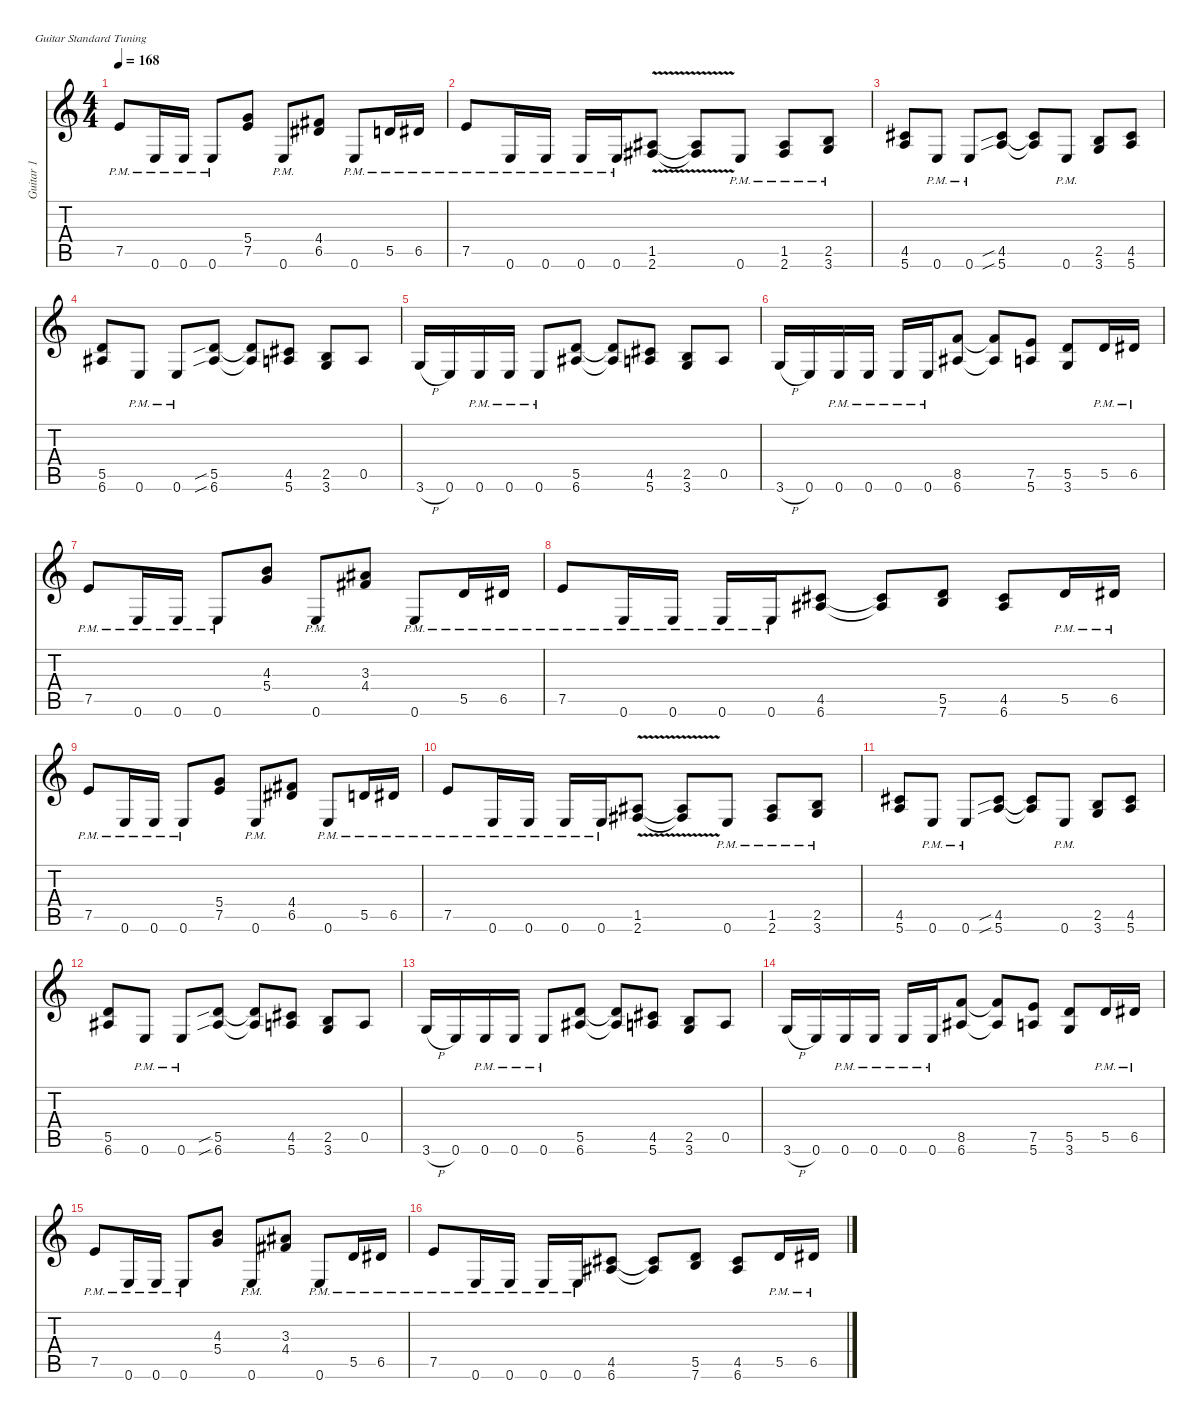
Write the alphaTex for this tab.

\defaultSystemsLayout 4
\hideDynamics
\bracketExtendMode nobrackets
\firstSystemTrackNameMode fullname
\otherSystemsTrackNameOrientation horizontal
\track ("Guitar 1" "dist.guit.") {defaultSystemsLayout 8 mute instrument distortionguitar}
\staff {score tabs}
\tuning (E4 B3 G3 D3 A2 E2)
\ts (4 4)
\tempo 168
\clef g2
\ks c
7.5{pm}.8{dy f beam Up} 0.6{pm}.16{beam Up} 0.6{pm}.16{beam Up} 0.6{pm}.8{beam Up} (5.4 7.5).8{beam Up} 0.6{pm}.8{beam Up} (4.4{acc #} 6.5{acc #}).8{beam Up} 0.6{pm}.8{beam Up} 5.5{pm}.16{beam Up} 6.5{pm acc #}.16{beam Up} |
7.5{pm}.8{beam Up} 0.6{pm}.16{beam Up} 0.6{pm}.16{beam Up} 0.6{pm}.16{beam Up} 0.6{pm}.16{beam Up} (1.5{v acc #} 2.6{v acc #}).8{beam Up} (1.5{v t acc #} 2.6{v t acc #}).8{beam Up} 0.6{pm}.8{beam Up} (1.5{pm acc #} 2.6{pm acc #}).8{beam Up} (2.5{pm} 3.6{pm}).8{beam Up} |
(4.5{acc #} 5.6).8{beam Up} 0.6{pm}.8{beam Up} 0.6{pm}.8{beam Up} (4.5{sib acc #} 5.6{sib}).8{beam Up} (4.5{t acc #} 5.6{t}).8{beam Up} 0.6{pm}.8{beam Up} (2.5 3.6).8{beam Up} (4.5{acc #} 5.6).8{beam Up} |
(5.5 6.6{acc #}).8{beam Up} 0.6{pm}.8{beam Up} 0.6{pm}.8{beam Up} (5.5{sib} 6.6{sib acc #}).8{beam Up} (5.5{t} 6.6{t acc #}).8{beam Up} (4.5{acc #} 5.6).8{beam Up} (2.5 3.6).8{beam Up} 0.5.8{beam Up} |
3.6{h}.16{beam Up} 0.6.16{beam Up} 0.6{pm}.16{beam Up} 0.6{pm}.16{beam Up} 0.6{pm}.8{beam Up} (5.5 6.6{acc #}).8{beam Up} (5.5{t} 6.6{t acc #}).8{beam Up} (4.5{acc #} 5.6).8{beam Up} (2.5 3.6).8{beam Up} 0.5.8{beam Up} |
3.6{h}.16{beam Up} 0.6.16{beam Up} 0.6{pm}.16{beam Up} 0.6{pm}.16{beam Up} 0.6{pm}.16{beam Up} 0.6{pm}.16{beam Up} (8.5 6.6{acc #}).8{beam Up} (8.5{t} 6.6{t acc #}).8{beam Up} (7.5 5.6).8{beam Up} (5.5 3.6).8{beam Up} 5.5{pm}.16{beam Up} 6.5{pm acc #}.16{beam Up} |
7.5{pm}.8{beam Up} 0.6{pm}.16{beam Up} 0.6{pm}.16{beam Up} 0.6{pm}.8{beam Up} (4.3 5.4).8{beam Up} 0.6{pm}.8{beam Up} (3.3{acc #} 4.4{acc #}).8{beam Up} 0.6{pm}.8{beam Up} 5.5{pm}.16{beam Up} 6.5{pm acc #}.16{beam Up} |
7.5{pm}.8{beam Up} 0.6{pm}.16{beam Up} 0.6{pm}.16{beam Up} 0.6{pm}.16{beam Up} 0.6{pm}.16{beam Up} (4.5{acc #} 6.6{acc #}).8{beam Up} (4.5{t acc #} 6.6{t acc #}).8{beam Up} (5.5 7.6).8{beam Up} (4.5{acc #} 6.6{acc #}).8{beam Up} 5.5{pm}.16{beam Up} 6.5{pm acc #}.16{beam Up} |
7.5{pm}.8{beam Up} 0.6{pm}.16{beam Up} 0.6{pm}.16{beam Up} 0.6{pm}.8{beam Up} (5.4 7.5).8{beam Up} 0.6{pm}.8{beam Up} (4.4{acc #} 6.5{acc #}).8{beam Up} 0.6{pm}.8{beam Up} 5.5{pm}.16{beam Up} 6.5{pm acc #}.16{beam Up} |
7.5{pm}.8{beam Up} 0.6{pm}.16{beam Up} 0.6{pm}.16{beam Up} 0.6{pm}.16{beam Up} 0.6{pm}.16{beam Up} (1.5{v acc #} 2.6{v acc #}).8{beam Up} (1.5{v t acc #} 2.6{v t acc #}).8{beam Up} 0.6{pm}.8{beam Up} (1.5{pm acc #} 2.6{pm acc #}).8{beam Up} (2.5{pm} 3.6{pm}).8{beam Up} |
(4.5{acc #} 5.6).8{beam Up} 0.6{pm}.8{beam Up} 0.6{pm}.8{beam Up} (4.5{sib acc #} 5.6{sib}).8{beam Up} (4.5{t acc #} 5.6{t}).8{beam Up} 0.6{pm}.8{beam Up} (2.5 3.6).8{beam Up} (4.5{acc #} 5.6).8{beam Up} |
(5.5 6.6{acc #}).8{beam Up} 0.6{pm}.8{beam Up} 0.6{pm}.8{beam Up} (5.5{sib} 6.6{sib acc #}).8{beam Up} (5.5{t} 6.6{t acc #}).8{beam Up} (4.5{acc #} 5.6).8{beam Up} (2.5 3.6).8{beam Up} 0.5.8{beam Up} |
3.6{h}.16{beam Up} 0.6.16{beam Up} 0.6{pm}.16{beam Up} 0.6{pm}.16{beam Up} 0.6{pm}.8{beam Up} (5.5 6.6{acc #}).8{beam Up} (5.5{t} 6.6{t acc #}).8{beam Up} (4.5{acc #} 5.6).8{beam Up} (2.5 3.6).8{beam Up} 0.5.8{beam Up} |
3.6{h}.16{beam Up} 0.6.16{beam Up} 0.6{pm}.16{beam Up} 0.6{pm}.16{beam Up} 0.6{pm}.16{beam Up} 0.6{pm}.16{beam Up} (8.5 6.6{acc #}).8{beam Up} (8.5{t} 6.6{t acc #}).8{beam Up} (7.5 5.6).8{beam Up} (5.5 3.6).8{beam Up} 5.5{pm}.16{beam Up} 6.5{pm acc #}.16{beam Up} |
7.5{pm}.8{beam Up} 0.6{pm}.16{beam Up} 0.6{pm}.16{beam Up} 0.6{pm}.8{beam Up} (4.3 5.4).8{beam Up} 0.6{pm}.8{beam Up} (3.3{acc #} 4.4{acc #}).8{beam Up} 0.6{pm}.8{beam Up} 5.5{pm}.16{beam Up} 6.5{pm acc #}.16{beam Up} |
7.5{pm}.8{beam Up} 0.6{pm}.16{beam Up} 0.6{pm}.16{beam Up} 0.6{pm}.16{beam Up} 0.6{pm}.16{beam Up} (4.5{acc #} 6.6{acc #}).8{beam Up} (4.5{t acc #} 6.6{t acc #}).8{beam Up} (5.5 7.6).8{beam Up} (4.5{acc #} 6.6{acc #}).8{beam Up} 5.5{pm}.16{beam Up} 6.5{pm acc #}.16{beam Up}
